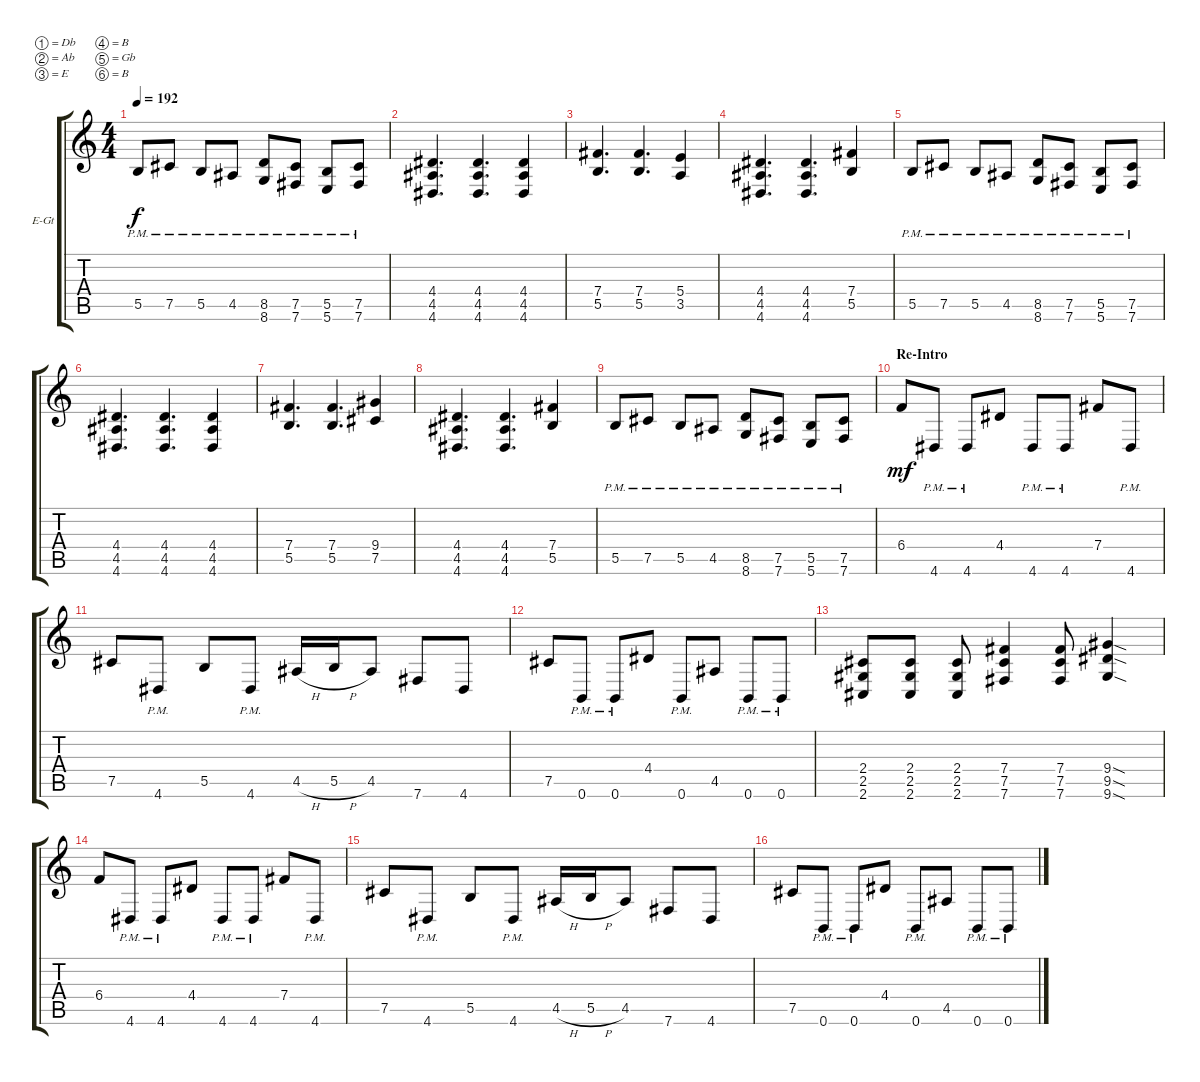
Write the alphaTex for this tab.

\bracketExtendMode groupsimilarinstruments
\firstSystemTrackNameOrientation horizontal
\otherSystemsTrackNameOrientation horizontal
\track ("Gary Smith " "E-Gt") {instrument distortionguitar}
\staff {score tabs}
\tuning (Db4 Ab3 E3 B2 Gb2 B1)
\ts (4 4)
\tempo 192
\clef g2
\ks aminor
5.5{pm}.8{dy f} 7.5{pm}.8 5.5{pm}.8 4.5{pm}.8 (8.6{pm} 8.5{pm}).8 (7.6{pm} 7.5{pm}).8 (5.6{pm} 5.5{pm}).8 (7.6{pm} 7.5{pm}).8 |
(4.6 4.5 4.4).4{d} (4.6 4.5 4.4).4{d} (4.6 4.5 4.4).4 |
(5.5 7.4).4{d} (5.5 7.4).4{d} (3.5 5.4).4 |
(4.6 4.5 4.4).4{d} (4.6 4.5 4.4).4{d} (5.5 7.4).4 |
5.5{pm}.8 7.5{pm}.8 5.5{pm}.8 4.5{pm}.8 (8.6{pm} 8.5{pm}).8 (7.6{pm} 7.5{pm}).8 (5.6{pm} 5.5{pm}).8 (7.6{pm} 7.5{pm}).8 |
(4.6 4.5 4.4).4{d} (4.6 4.5 4.4).4{d} (4.6 4.5 4.4).4 |
(5.5 7.4).4{d} (5.5 7.4).4{d} (7.5 9.4).4 |
(4.6 4.5 4.4).4{d} (4.6 4.5 4.4).4{d} (5.5 7.4).4 |
5.5{pm}.8 7.5{pm}.8 5.5{pm}.8 4.5{pm}.8 (8.6{pm} 8.5{pm}).8 (7.6{pm} 7.5{pm}).8 (5.6{pm} 5.5{pm}).8 (7.6{pm} 7.5{pm}).8 |
\section ("" "Re-Intro")
6.4.8{dy mf} 4.6{pm}.8 4.6{pm}.8 4.4.8 4.6{pm}.8 4.6{pm}.8 7.4.8 4.6{pm}.8 |
7.5.8 4.6{pm}.8 5.5.8 4.6{pm}.8 4.5{h}.16 5.5{h}.16 4.5.8 7.6.8 4.6.8 |
7.5.8 0.6{pm}.8 0.6{pm}.8 4.4.8 0.6{pm}.8 4.5.8 0.6{pm}.8 0.6{pm}.8 |
(2.6 2.5 2.4).8 (2.4 2.5 2.6).8 (2.6 2.5 2.4).8 (7.6 7.5 7.4).4 (7.4 7.5 7.6).8 (9.6{sod} 9.5{sod} 9.4{sod}).4 |
6.4.8 4.6{pm}.8 4.6{pm}.8 4.4.8 4.6{pm}.8 4.6{pm}.8 7.4.8 4.6{pm}.8 |
7.5.8 4.6{pm}.8 5.5.8 4.6{pm}.8 4.5{h}.16 5.5{h}.16 4.5.8 7.6.8 4.6.8 |
7.5.8 0.6{pm}.8 0.6{pm}.8 4.4.8 0.6{pm}.8 4.5.8 0.6{pm}.8 0.6{pm}.8
